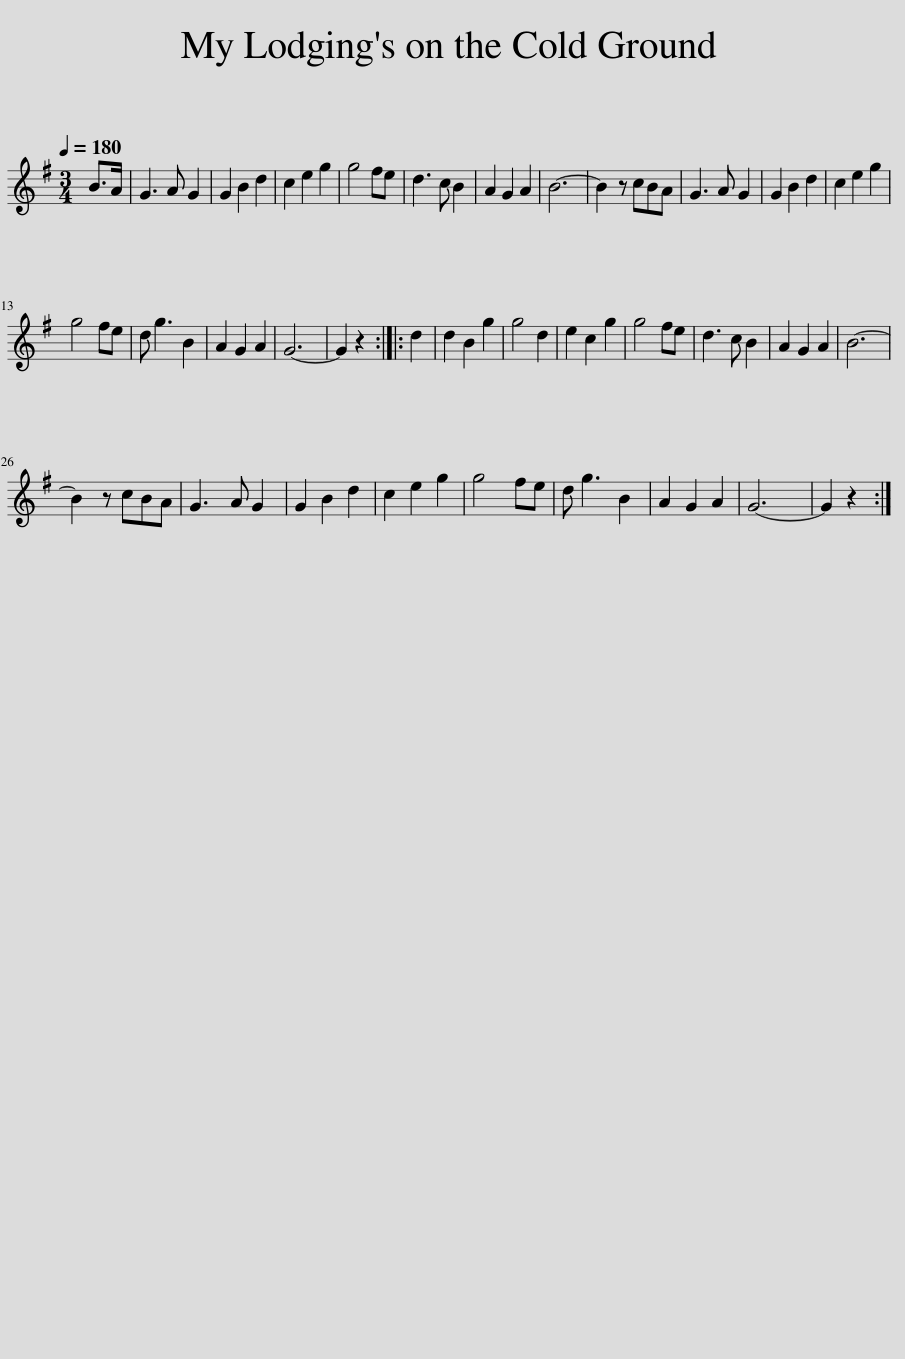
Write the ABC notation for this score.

X:1
L:1/8
Q:1/4=180
M:3/4
I:linebreak $
K:none
V:1 treble transpose="8 "
V:1
[K:G] B>A | G3 A G2 | G2 B2 d2 | c2 e2 g2 | g4 fe | %5
 d3 c B2 | A2 G2 A2 | B6- | B2 z cBA | G3 A G2 | %10
 G2 B2 d2 | c2 e2 g2 |$ g4 fe | d g3 B2 | A2 G2 A2 | %15
 G6- | G2 z2 :: d2 | d2 B2 g2 | g4 d2 | %20
 e2 c2 g2 | g4 fe | d3 c B2 | A2 G2 A2 | B6- |$ %25
 B2 z cBA | G3 A G2 | G2 B2 d2 | c2 e2 g2 | g4 fe | %30
 d g3 B2 | A2 G2 A2 | G6- | G2 z2 :| %34
